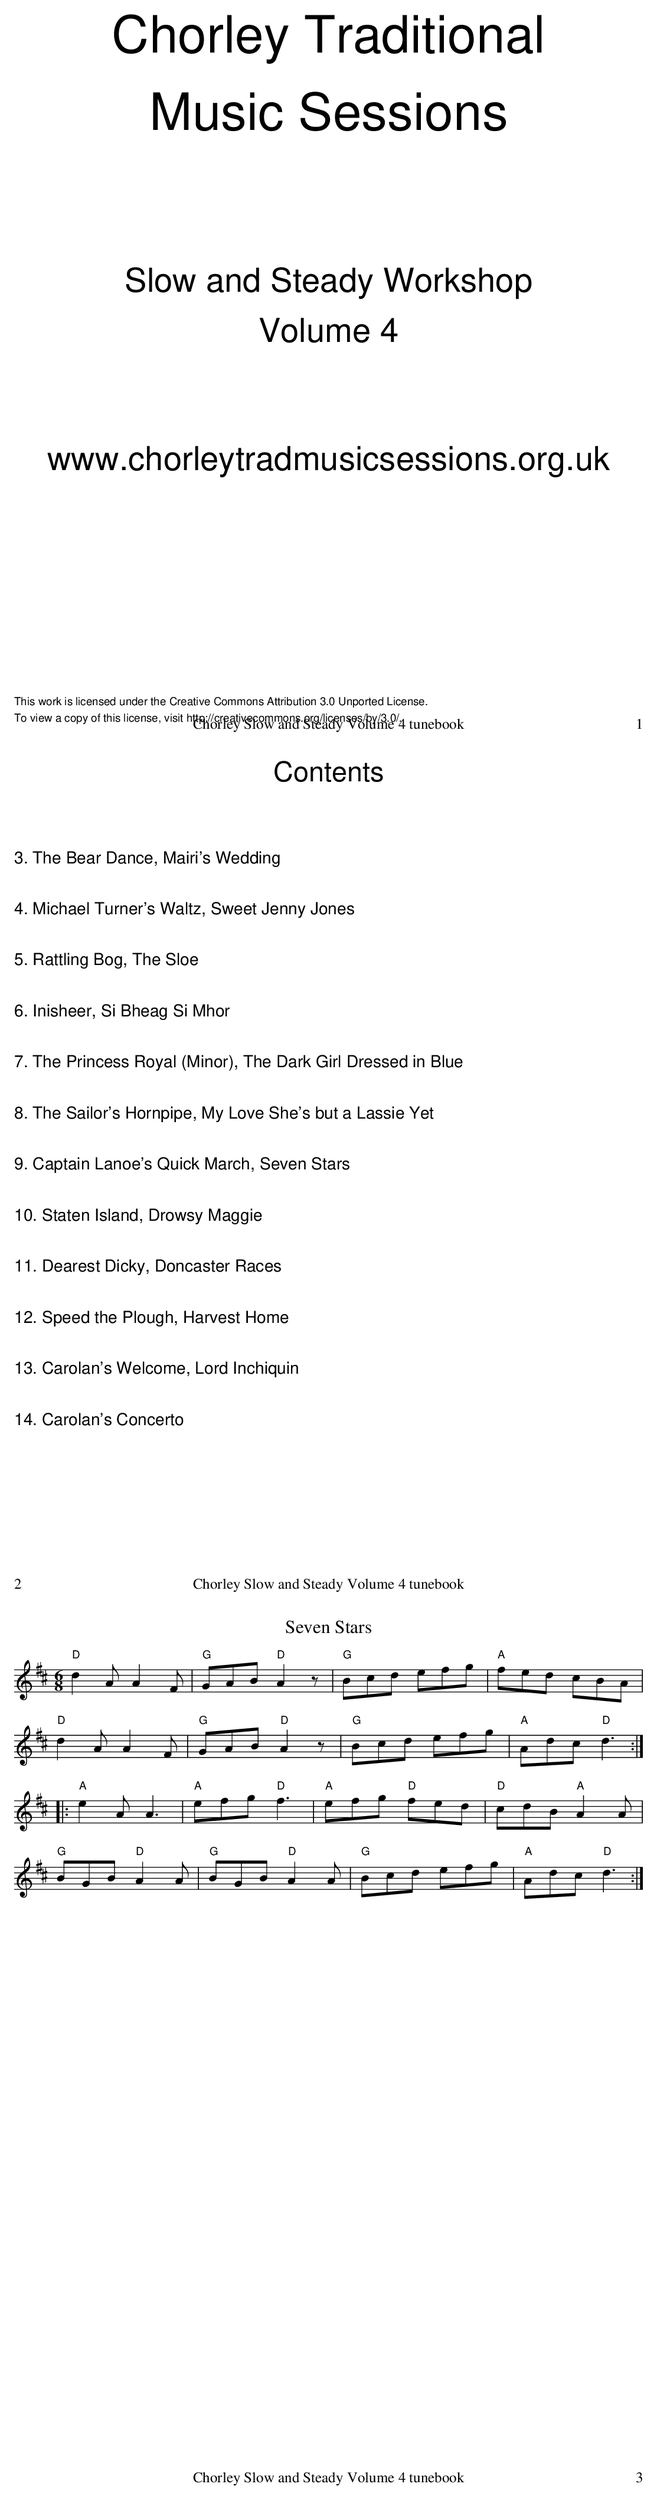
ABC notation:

X:1
T:Seven Stars
M:6/8
L:1/8
K:D
"D"d2A A2F|"G"GAB "D"A2z|"G"Bcd efg|"A"fed cBA|
"D"d2A A2F|"G"GAB "D"A2z|"G"Bcd efg|"A"Adc "D"d3:|
|:"A"e2A A3|"A"efg "D"f3|"A"efg "D"fed|"D"cdB "A"A2A|
"G"BGB "D"A2A|"G"BGB "D"A2A|"G"Bcd efg|"A"Adc"D"d3:|
